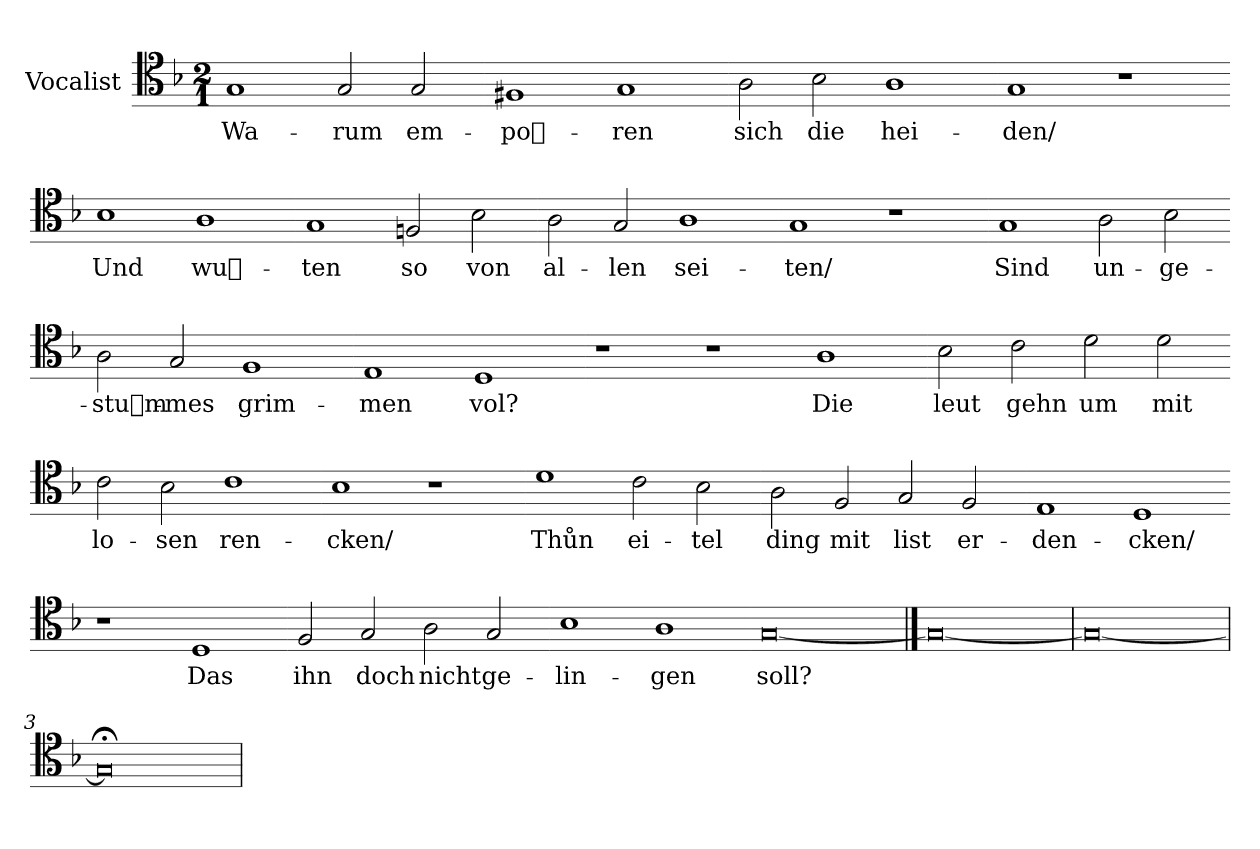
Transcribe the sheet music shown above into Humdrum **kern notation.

**kern	**text
*part1	*part1
*staff1	*staff1
*I"Vocalist	*
*clefC4	*
*k[b-]	*
*M2/1	*
*MM180	*
=	=
1G	Wa-
2G	-rum
2G	em-
=-	=-
1F#X	-poͤ-
1G	-ren
=-	=-
2A	sich
2B-	die
1A	hei-
=-	=-
1G	-den/
1r	.
=-	=-
1B-	Und
1A	wuͤ-
=-	=-
1G	-ten
2Fn	so
2B-	von
=-	=-
2A	al-
2G	-len
1A	sei-
=-	=-
1G	ten/
1r	.
=-	=-
1G	Sind
2A	un-
2B-	-ge-
=-	=-
2A	-stuͤm-
2G	-mes
1F	grim-
=-	=-
1E	-men
1D	vol?
=-	=-
1r	.
1r	.
1A	Die
=-	=-
2B-	leut
2c	gehn
2d	um
2d	mit
=-	=-
2c	lo-
2B-	-sen
1c	ren-
=-	=-
1B-	-cken/
1r	.
=-	=-
1d	Thůn
2c	ei-
2B-	-tel
=-	=-
2A	ding
2F	mit
2G	list
2F	er-
=-	=-
1E	-den-
1D	-cken/
=-	=-
1r	.
1D	Das
=-	=-
2F	ihn
2G	doch
2A	nicht
2G	ge-
=-	=-
1B-	-lin-
1A	-gen
=-	=-
[0G	soll?
==1	==1
0G_	.
=2	=2
0G_	.
=3	=3
0G;<]	.
=	=
*-	*-
